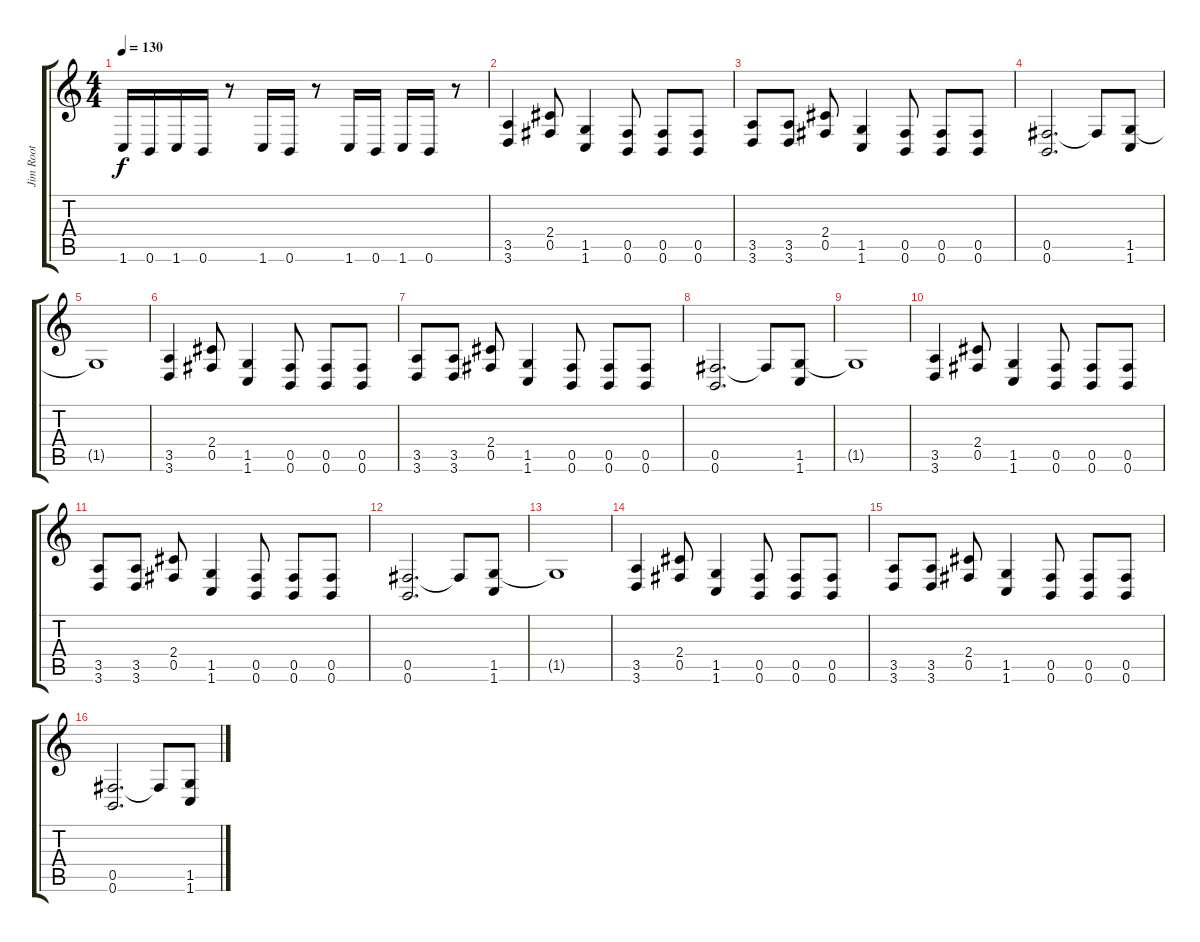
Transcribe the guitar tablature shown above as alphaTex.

\track ("Jim Root" "Jim Root") {instrument overdrivenguitar}
\staff {score tabs}
\tuning (Db4 Ab3 E3 B2 Gb2 B1) {hide}
\ts (4 4)
\tempo 130
\clef g2
\ks c
1.6.16{dy f} 0.6.16 1.6.16 0.6.16 r.8 1.6.16 0.6.16 r.8 1.6.16 0.6.16 1.6.16 0.6.16 r.8 |
(3.5 3.6).4 (2.4 0.5).8 (1.5 1.6).4 (0.5 0.6).8 (0.5 0.6).8 (0.5 0.6).8 |
(3.5 3.6).8 (3.5 3.6).8 (2.4 0.5).8 (1.5 1.6).4 (0.5 0.6).8 (0.5 0.6).8 (0.5 0.6).8 |
(0.5 0.6).2{d} 0.5{t}.8 (1.5 1.6).8 |
1.5{t}.1 |
(3.5 3.6).4 (2.4 0.5).8 (1.5 1.6).4 (0.5 0.6).8 (0.5 0.6).8 (0.5 0.6).8 |
(3.5 3.6).8 (3.5 3.6).8 (2.4 0.5).8 (1.5 1.6).4 (0.5 0.6).8 (0.5 0.6).8 (0.5 0.6).8 |
(0.5 0.6).2{d} 0.5{t}.8 (1.5 1.6).8 |
1.5{t}.1 |
(3.5 3.6).4 (2.4 0.5).8 (1.5 1.6).4 (0.5 0.6).8 (0.5 0.6).8 (0.5 0.6).8 |
(3.5 3.6).8 (3.5 3.6).8 (2.4 0.5).8 (1.5 1.6).4 (0.5 0.6).8 (0.5 0.6).8 (0.5 0.6).8 |
(0.5 0.6).2{d} 0.5{t}.8 (1.5 1.6).8 |
1.5{t}.1 |
(3.5 3.6).4 (2.4 0.5).8 (1.5 1.6).4 (0.5 0.6).8 (0.5 0.6).8 (0.5 0.6).8 |
(3.5 3.6).8 (3.5 3.6).8 (2.4 0.5).8 (1.5 1.6).4 (0.5 0.6).8 (0.5 0.6).8 (0.5 0.6).8 |
(0.5 0.6).2{d} 0.5{t}.8 (1.5 1.6).8
